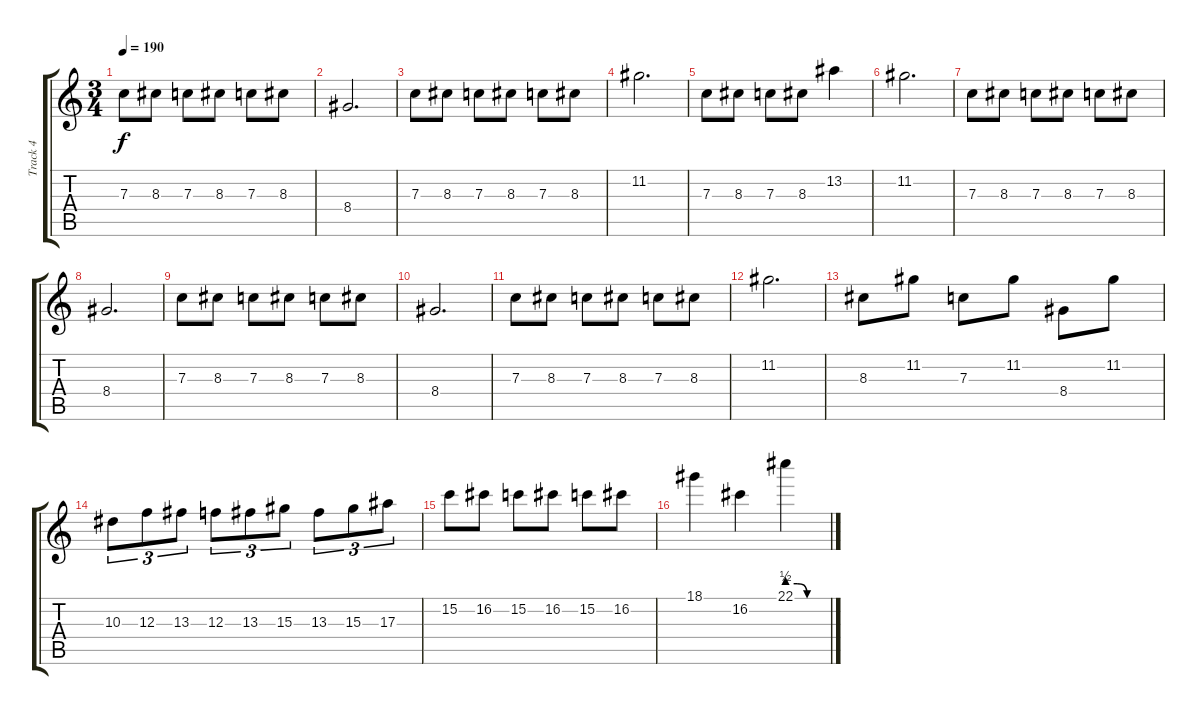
\track ("Track 4" "Track 4") {instrument distortionguitar}
\staff {score tabs}
\tuning (D4 A3 F3 C3 G2 C2) {hide}
\ts (3 4)
\tempo 190
\clef g2
\ks c
7.3.8{dy f} 8.3.8 7.3.8 8.3.8 7.3.8 8.3.8 |
8.4.2{d} |
7.3.8 8.3.8 7.3.8 8.3.8 7.3.8 8.3.8 |
11.2.2{d} |
7.3.8 8.3.8 7.3.8 8.3.8 13.2.4 |
11.2.2{d} |
7.3.8{volume 15} 8.3.8 7.3.8 8.3.8 7.3.8 8.3.8 |
8.4.2{d} |
7.3.8 8.3.8 7.3.8 8.3.8 7.3.8 8.3.8 |
8.4.2{d} |
7.3.8 8.3.8 7.3.8 8.3.8 7.3.8 8.3.8 |
11.2.2{d} |
8.3.8 11.2.8 7.3.8 11.2.8 8.4.8 11.2.8 |
10.3.8{tu (3 2)} 12.3.8{tu (3 2)} 13.3.8{tu (3 2)} 12.3.8{tu (3 2)} 13.3.8{tu (3 2)} 15.3.8{tu (3 2)} 13.3.8{tu (3 2)} 15.3.8{tu (3 2)} 17.3.8{tu (3 2)} |
15.2.8 16.2.8 15.2.8 16.2.8 15.2.8 16.2.8 |
18.1.4 16.2.4 22.1{be (custom 0 2 15 2 30 0 60 0)}.4
